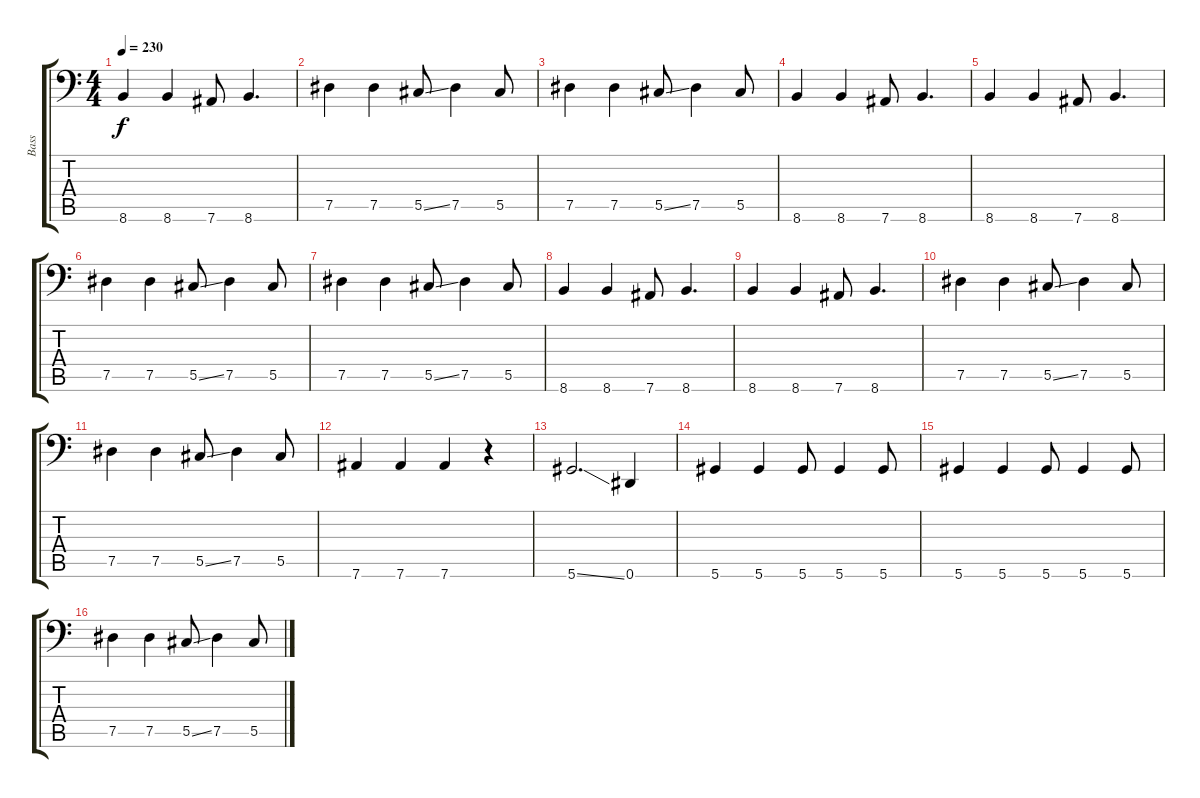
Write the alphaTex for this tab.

\track ("Bass" "Bass") {instrument distortionguitar}
\staff {score tabs}
\tuning (Eb3 Bb2 Gb2 Db2 Ab1 Eb1) {hide}
\ts (4 4)
\tempo 230
\clef f4
\ks c
8.6.4{dy f} 8.6.4 7.6.8 8.6.4{d} |
7.5.4 7.5.4 5.5{ss}.8 7.5.4 5.5.8 |
7.5.4 7.5.4 5.5{ss}.8 7.5.4 5.5.8 |
8.6.4 8.6.4 7.6.8 8.6.4{d} |
8.6.4 8.6.4 7.6.8 8.6.4{d} |
7.5.4 7.5.4 5.5{ss}.8 7.5.4 5.5.8 |
7.5.4 7.5.4 5.5{ss}.8 7.5.4 5.5.8 |
8.6.4 8.6.4 7.6.8 8.6.4{d} |
8.6.4 8.6.4 7.6.8 8.6.4{d} |
7.5.4 7.5.4 5.5{ss}.8 7.5.4 5.5.8 |
7.5.4 7.5.4 5.5{ss}.8 7.5.4 5.5.8 |
7.6.4 7.6.4 7.6.4 r.4 |
5.6{ss}.2{d} 0.6.4 |
5.6.4 5.6.4 5.6.8 5.6.4 5.6.8 |
5.6.4 5.6.4 5.6.8 5.6.4 5.6.8 |
7.5.4 7.5.4 5.5{ss}.8 7.5.4 5.5.8
